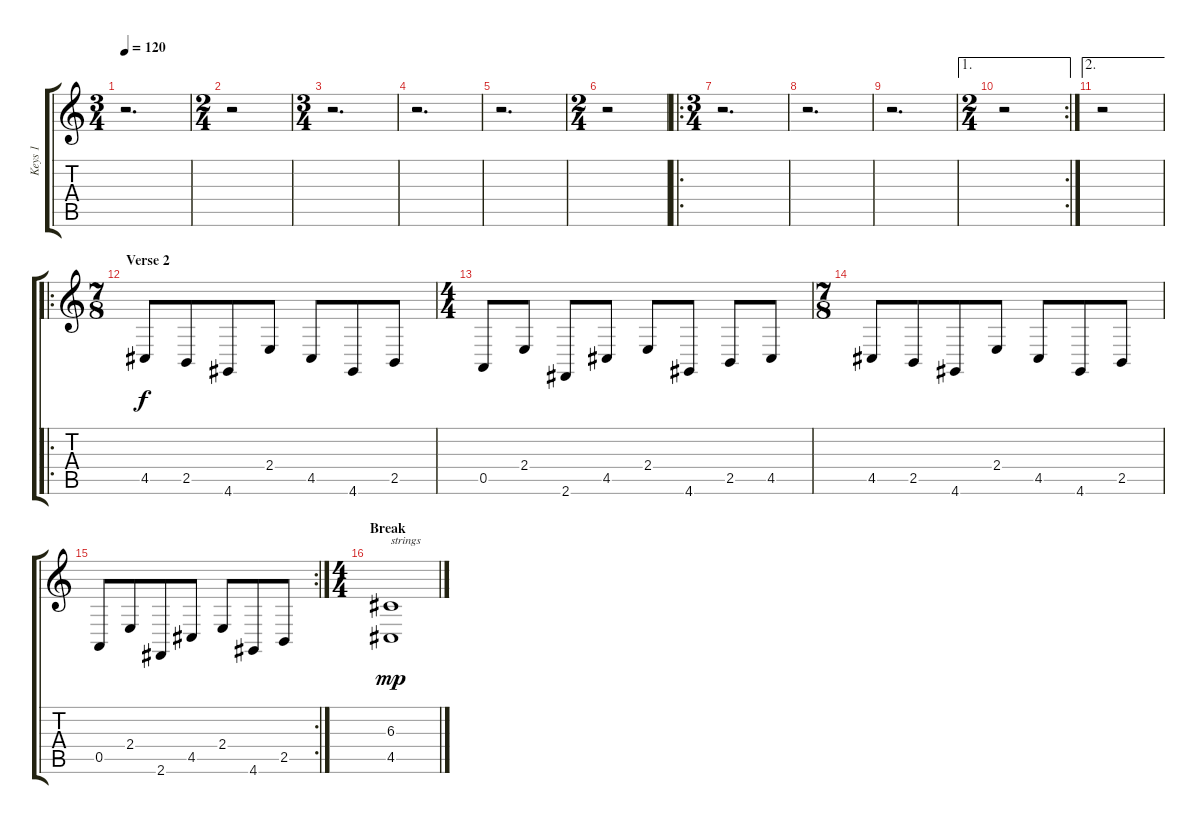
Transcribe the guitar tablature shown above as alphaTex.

\track ("Keys 1" "Keys 1") {instrument musicbox}
\staff {score tabs}
\tuning (E4 B3 G3 D3 A2 E2) {hide}
\ts (3 4)
\tempo 120
\clef g2
\ks c
r.2{d dy f} |
\ts (2 4)
r.2 |
\ts (3 4)
r.2{d} |
r.2{d} |
r.2{d} |
\ts (2 4)
r.2 |
\ro
\ts (3 4)
r.2{d} |
r.2{d} |
r.2{d} |
\ae 1
\rc 2
\ts (2 4)
r.2 |
\ae 2
r.2 |
\ro
\ts (7 8)
\section ("" "Verse 2")
4.5.8 2.5.8 4.6.8 2.4.8 4.5.8 4.6.8 2.5.8 |
\ts (4 4)
0.5.8 2.4.8 2.6.8 4.5.8 2.4.8 4.6.8 2.5.8 4.5.8 |
\ts (7 8)
4.5.8 2.5.8 4.6.8 2.4.8 4.5.8 4.6.8 2.5.8 |
\rc 2
0.5.8 2.4.8 2.6.8 4.5.8 2.4.8 4.6.8 2.5.8 |
\ts (4 4)
\section ("" "Break")
(6.3 4.5).1{txt "strings" dy mp instrument stringensemble1}
